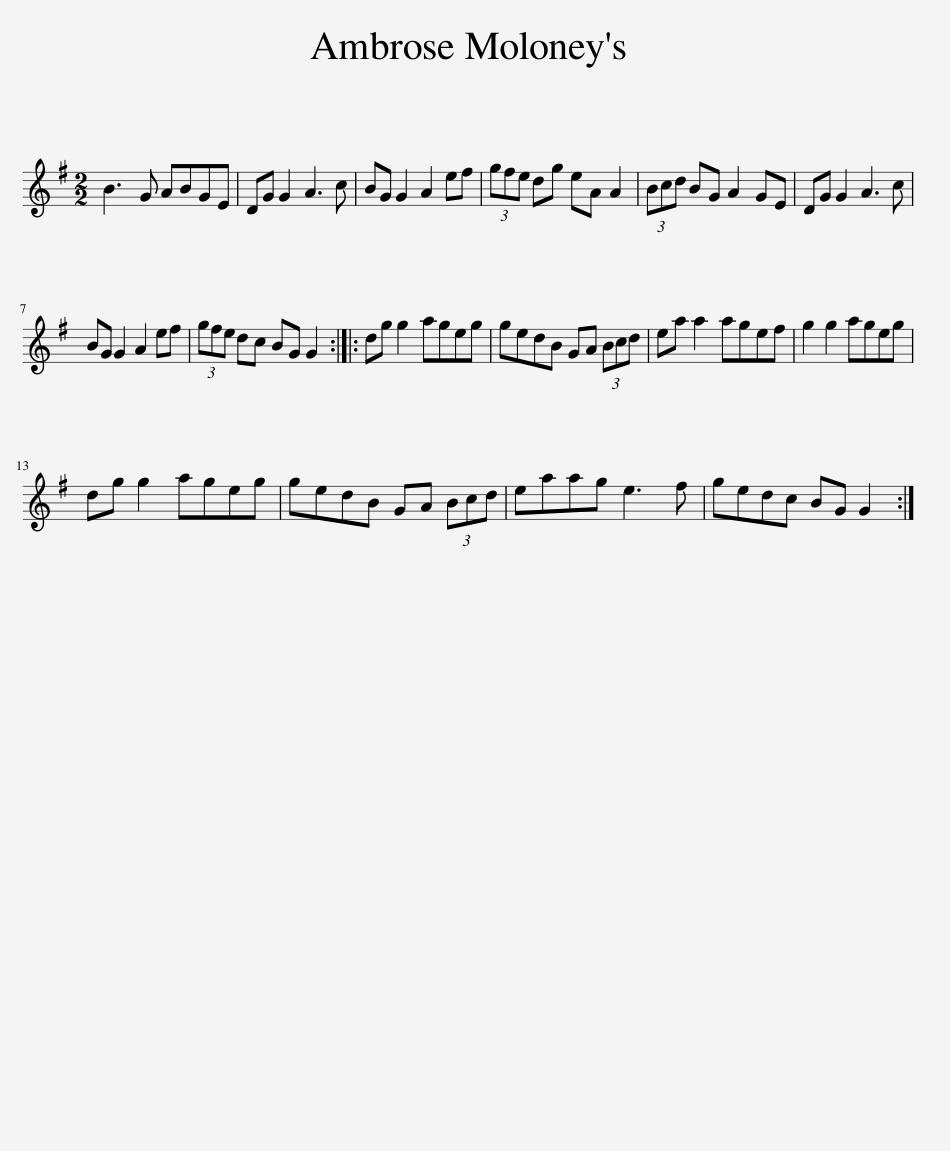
X:1
L:1/8
M:2/2
I:linebreak $
K:G
V:1 treble
V:1
 B3 G ABGE | DG G2 A3 c | BG G2 A2 ef | (3gfe dg eA A2 | (3Bcd BG A2 GE | %5
 DG G2 A3 c |$ BG G2 A2 ef | (3gfe dc BG G2 :: dg g2 ageg | gedB GA (3Bcd | %10
 ea a2 agef | g2 g2 ageg |$ dg g2 ageg | gedB GA (3Bcd | eaag e3 f | %15
 gedc BG G2 :| %16
